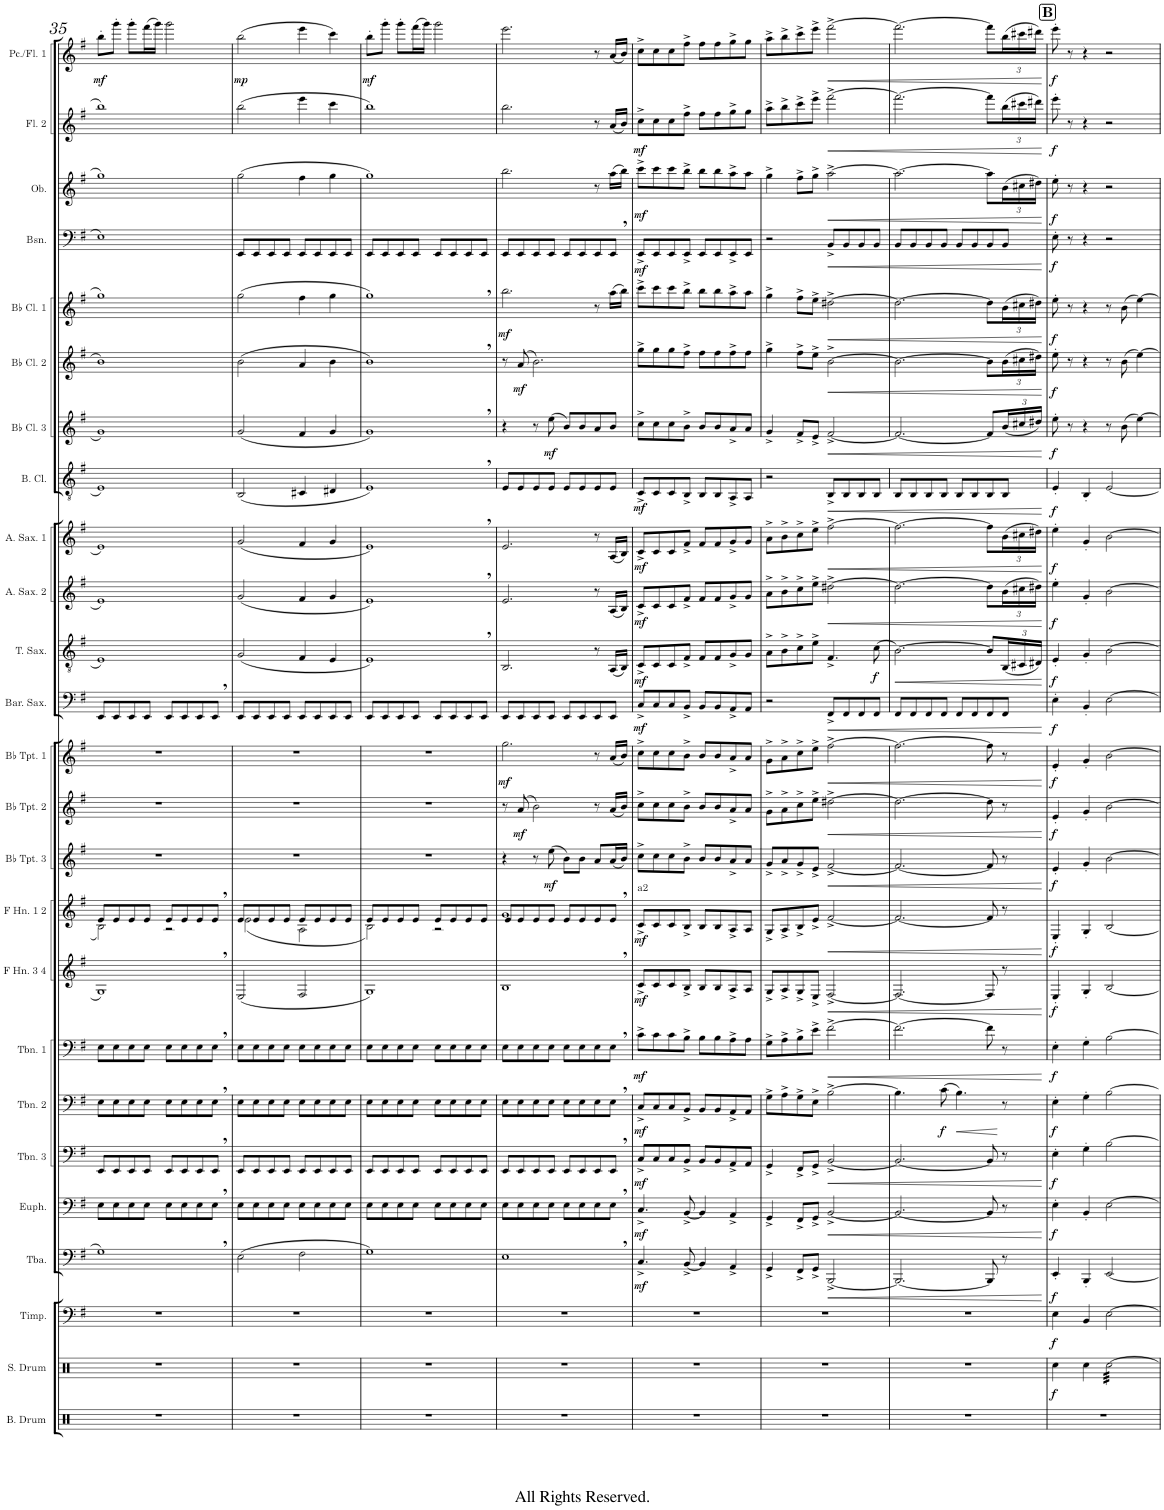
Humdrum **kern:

**kern	**kern	**dynam	**kern	**dynam	**kern	**dynam	**kern	**dynam	**kern	**dynam	**kern	**dynam	**kern	**dynam	**kern	**dynam	**kern	**dynam	**kern	**dynam	**kern	**dynam	**kern	**dynam	**kern	**dynam	**kern	**dynam	**kern	**dynam	**kern	**dynam	**kern	**dynam	**kern	**dynam	**kern	**dynam	**kern	**dynam	**kern	**dynam	**kern	**dynam	**kern	**dynam	**kern	**dynam
*part25	*part24	*part24	*part23	*part23	*part22	*part22	*part21	*part21	*part20	*part20	*part19	*part19	*part18	*part18	*part17	*part17	*part16	*part16	*part15	*part15	*part14	*part14	*part13	*part13	*part12	*part12	*part11	*part11	*part10	*part10	*part9	*part9	*part8	*part8	*part7	*part7	*part6	*part6	*part5	*part5	*part4	*part4	*part3	*part3	*part2	*part2	*part1	*part1
*staff25	*staff24	*staff24	*staff23	*staff23	*staff22	*staff22	*staff21	*staff21	*staff20	*staff20	*staff19	*staff19	*staff18	*staff18	*staff17	*staff17	*staff16	*staff16	*staff15	*staff15	*staff14	*staff14	*staff13	*staff13	*staff12	*staff12	*staff11	*staff11	*staff10	*staff10	*staff9	*staff9	*staff8	*staff8	*staff7	*staff7	*staff6	*staff6	*staff5	*staff5	*staff4	*staff4	*staff3	*staff3	*staff2	*staff2	*staff1	*staff1
*I"Concert Bass Drum	*I"Concert Snare Drum	*	*I"Timpani	*	*I"Tuba	*	*I"Euphonium	*	*I"Trombone 3	*	*I"Trombone 2	*	*I"Trombone 1	*	*I"F Horn 3 &amp; 4	*	*I"F Horn 1 &amp; 2	*	*I"Bb Trumpet 3	*	*I"Bb Trumpet 2	*	*I"Bb Trumpet 1	*	*I"Baritone Saxophone	*	*I"Tenor Saxophone	*	*I"Alto Saxophone 2	*	*I"Alto Saxophone 1	*	*I"Bass Clarinet	*	*I"Bb Clarinet 3	*	*I"Bb Clarinet 2	*	*I"Bb Clarinet 1	*	*I"Bassoon	*	*I"Oboe	*	*I"Flute 2	*	*I"Piccolo/Flute 1	*
*I'B. Drum	*I'S. Drum	*	*I'Timp.	*	*I'Tba.	*	*I'Euph.	*	*I'Tbn. 3	*	*I'Tbn. 2	*	*I'Tbn. 1	*	*I'F Hn. 3 4	*	*I'F Hn. 1 2	*	*I'Bb Tpt. 3	*	*I'Bb Tpt. 2	*	*I'Bb Tpt. 1	*	*I'Bar. Sax.	*	*I'T. Sax.	*	*I'A. Sax. 2	*	*I'A. Sax. 1	*	*I'B. Cl.	*	*I'Bb Cl. 3	*	*I'Bb Cl. 2	*	*I'Bb Cl. 1	*	*I'Bsn.	*	*I'Ob.	*	*I'Fl. 2	*	*I'Pc./Fl. 1	*
!!LO:PB:g=z
*clefX	*clefX	*	*clefF4	*	*clefF4	*	*clefF4	*	*clefF4	*	*clefF4	*	*clefF4	*	*clefG2	*	*clefG2	*	*clefG2	*	*clefG2	*	*clefG2	*	*clefF4	*	*clefGv2	*	*clefG2	*	*clefG2	*	*clefGv2	*	*clefG2	*	*clefG2	*	*clefG2	*	*clefF4	*	*clefG2	*	*clefG2	*	*clefG2	*
*	*	*	*	*	*	*	*	*	*	*	*	*	*	*	*ITrd4c7	*	*ITrd4c7	*	*ITrd1c2	*	*ITrd1c2	*	*ITrd1c2	*	*ITrd12c21	*	*ITrd8c14	*	*ITrd5c9	*	*ITrd5c9	*	*ITrd8c14	*	*ITrd1c2	*	*ITrd1c2	*	*ITrd1c2	*	*	*	*	*	*	*	*	*
*k[]	*k[]	*	*k[f#]	*	*k[f#]	*	*k[f#]	*	*k[f#]	*	*k[f#]	*	*k[f#]	*	*k[f#]	*	*k[f#]	*	*k[f#]	*	*k[f#]	*	*k[f#]	*	*k[f#]	*	*k[f#]	*	*k[f#]	*	*k[f#]	*	*k[f#]	*	*k[f#]	*	*k[f#]	*	*k[f#]	*	*k[f#]	*	*k[f#]	*	*k[f#]	*	*k[f#]	*
*M4/4	*M4/4	*	*M4/4	*	*M4/4	*	*M4/4	*	*M4/4	*	*M4/4	*	*M4/4	*	*M4/4	*	*M4/4	*	*M4/4	*	*M4/4	*	*M4/4	*	*M4/4	*	*M4/4	*	*M4/4	*	*M4/4	*	*M4/4	*	*M4/4	*	*M4/4	*	*M4/4	*	*M4/4	*	*M4/4	*	*M4/4	*	*M4/4	*
=35	=35	=35	=35	=35	=35	=35	=35	=35	=35	=35	=35	=35	=35	=35	=35	=35	=35	=35	=35	=35	=35	=35	=35	=35	=35	=35	=35	=35	=35	=35	=35	=35	=35	=35	=35	=35	=35	=35	=35	=35	=35	=35	=35	=35	=35	=35	=35	=35
*	*	*	*	*	*	*	*	*	*	*	*	*	*	*	*	*	*^	*	*	*	*	*	*	*	*	*	*	*	*	*	*	*	*	*	*	*	*	*	*	*	*	*	*	*	*	*	*	*
!	!	!	!	!	!	!	!	!	!	!	!	!	!	!	!	!	!	!	!	!	!	!	!	!	!	!	!	!	!	!	!	!	!	!	!	!	!	!	!	!	!	!	!	!	!	!	!	!	!LO:DY:b
1r	1r	.	1r	.	1G,	.	8E\L	.	8EE/L	.	8E\L	.	8E\L	.	1G,	.	8e/L	2B\	.	1r	.	1r	.	1r	.	8EE/L	.	1E	.	1e	.	1e	.	1E	.	1g	.	1b	.	1gg	.	1E	.	1gg	.	1bb	.	8bb'\L	mf
.	.	.	.	.	.	.	8E\	.	8EE/	.	8E\	.	8E\	.	.	.	8e/	.	.	.	.	.	.	.	.	8EE/	.	.	.	.	.	.	.	.	.	.	.	.	.	.	.	.	.	.	.	.	.	8ggg'\J	.
.	.	.	.	.	.	.	8E\	.	8EE/	.	8E\	.	8E\	.	.	.	8e/	.	.	.	.	.	.	.	.	8EE/	.	.	.	.	.	.	.	.	.	.	.	.	.	.	.	.	.	.	.	.	.	8ggg'\L	.
.	.	.	.	.	.	.	8E\J	.	8EE/J	.	8E\J	.	8E\J	.	.	.	8e/J	.	.	.	.	.	.	.	.	8EE/J	.	.	.	.	.	.	.	.	.	.	.	.	.	.	.	.	.	.	.	.	.	(16fff#\L	.
.	.	.	.	.	.	.	.	.	.	.	.	.	.	.	.	.	.	.	.	.	.	.	.	.	.	.	.	.	.	.	.	.	.	.	.	.	.	.	.	.	.	.	.	.	.	.	.	16ggg\JJ)	.
.	.	.	.	.	.	.	8E\L	.	8EE/L	.	8E\L	.	8E\L	.	.	.	8e/L	2r	.	.	.	.	.	.	.	8EE/L	.	.	.	.	.	.	.	.	.	.	.	.	.	.	.	.	.	.	.	.	.	2ggg\	.
.	.	.	.	.	.	.	8E\	.	8EE/	.	8E\	.	8E\	.	.	.	8e/	.	.	.	.	.	.	.	.	8EE/	.	.	.	.	.	.	.	.	.	.	.	.	.	.	.	.	.	.	.	.	.	.	.
.	.	.	.	.	.	.	8E\	.	8EE/	.	8E\	.	8E\	.	.	.	8e/	.	.	.	.	.	.	.	.	8EE/	.	.	.	.	.	.	.	.	.	.	.	.	.	.	.	.	.	.	.	.	.	.	.
.	.	.	.	.	.	.	8E,\J	.	8EE,/J	.	8E,\J	.	8E,\J	.	.	.	8e,/J	.	.	.	.	.	.	.	.	8EE,/J	.	.	.	.	.	.	.	.	.	.	.	.	.	.	.	.	.	.	.	.	.	.	.
=36	=36	=36	=36	=36	=36	=36	=36	=36	=36	=36	=36	=36	=36	=36	=36	=36	=36	=36	=36	=36	=36	=36	=36	=36	=36	=36	=36	=36	=36	=36	=36	=36	=36	=36	=36	=36	=36	=36	=36	=36	=36	=36	=36	=36	=36	=36	=36	=36	=36
!	!	!	!	!	!	!	!	!	!	!	!	!	!	!	!	!	!	!	!	!	!	!	!	!	!	!	!	!	!	!	!	!	!	!	!	!	!	!	!	!	!	!	!	!	!	!	!	!	!LO:DY:b
1r	1r	.	1r	.	(2E\	.	8E\L	.	8EE/L	.	8E\L	.	8E\L	.	(2E/	.	8e/L	(2e\	.	1r	.	1r	.	1r	.	8EE/L	.	(2G/	.	(2g/	.	(2g/	.	(2BB/	.	(2g/	.	(2b\	.	(2gg\	.	8EE/L	.	(2gg\	.	(2bb\	.	(2bb\	mp
.	.	.	.	.	.	.	8E\	.	8EE/	.	8E\	.	8E\	.	.	.	8e/	.	.	.	.	.	.	.	.	8EE/	.	.	.	.	.	.	.	.	.	.	.	.	.	.	.	8EE/	.	.	.	.	.	.	.
.	.	.	.	.	.	.	8E\	.	8EE/	.	8E\	.	8E\	.	.	.	8e/	.	.	.	.	.	.	.	.	8EE/	.	.	.	.	.	.	.	.	.	.	.	.	.	.	.	8EE/	.	.	.	.	.	.	.
.	.	.	.	.	.	.	8E\J	.	8EE/J	.	8E\J	.	8E\J	.	.	.	8e/J	.	.	.	.	.	.	.	.	8EE/J	.	.	.	.	.	.	.	.	.	.	.	.	.	.	.	8EE/J	.	.	.	.	.	.	.
.	.	.	.	.	2F#\	.	8E\L	.	8EE/L	.	8E\L	.	8E\L	.	2F#/	.	8e/L	2A\	.	.	.	.	.	.	.	8EE/L	.	4F#/	.	4f#/	.	4f#/	.	4C#X/	.	4f#/	.	4a/	.	4ff#\	.	8EE/L	.	4ff#\	.	4eee\	.	4eee\	.
.	.	.	.	.	.	.	8E\	.	8EE/	.	8E\	.	8E\	.	.	.	8e/	.	.	.	.	.	.	.	.	8EE/	.	.	.	.	.	.	.	.	.	.	.	.	.	.	.	8EE/	.	.	.	.	.	.	.
.	.	.	.	.	.	.	8E\	.	8EE/	.	8E\	.	8E\	.	.	.	8e/	.	.	.	.	.	.	.	.	8EE/	.	4E/	.	4g/	.	4g/	.	4D#X/	.	4g/	.	4b\	.	4gg\	.	8EE/	.	4gg\	.	4ccc\	.	4ccc\)	.
.	.	.	.	.	.	.	8E\J	.	8EE/J	.	8E\J	.	8E\J	.	.	.	8e/J	.	.	.	.	.	.	.	.	8EE/J	.	.	.	.	.	.	.	.	.	.	.	.	.	.	.	8EE/J	.	.	.	.	.	.	.
=37	=37	=37	=37	=37	=37	=37	=37	=37	=37	=37	=37	=37	=37	=37	=37	=37	=37	=37	=37	=37	=37	=37	=37	=37	=37	=37	=37	=37	=37	=37	=37	=37	=37	=37	=37	=37	=37	=37	=37	=37	=37	=37	=37	=37	=37	=37	=37	=37	=37
!	!	!	!	!	!	!	!	!	!	!	!	!	!	!	!	!	!	!	!	!	!	!	!	!	!	!	!	!	!	!	!	!	!	!	!	!	!	!	!	!	!	!	!	!	!	!	!	!	!LO:DY:b
1r	1r	.	1r	.	1G)	.	8E\L	.	8EE/L	.	8E\L	.	8E\L	.	1G)	.	8e/L	2B\)	.	1r	.	1r	.	1r	.	8EE/L	.	1E,)	.	1e,)	.	1e,)	.	1E,)	.	1g,)	.	1b,)	.	1gg,)	.	8EE/L	.	1gg)	.	1bb)	.	8bb'\L	mf
.	.	.	.	.	.	.	8E\	.	8EE/	.	8E\	.	8E\	.	.	.	8e/	.	.	.	.	.	.	.	.	8EE/	.	.	.	.	.	.	.	.	.	.	.	.	.	.	.	8EE/	.	.	.	.	.	8ggg'\J	.
.	.	.	.	.	.	.	8E\	.	8EE/	.	8E\	.	8E\	.	.	.	8e/	.	.	.	.	.	.	.	.	8EE/	.	.	.	.	.	.	.	.	.	.	.	.	.	.	.	8EE/	.	.	.	.	.	8ggg'\L	.
.	.	.	.	.	.	.	8E\J	.	8EE/J	.	8E\J	.	8E\J	.	.	.	8e/J	.	.	.	.	.	.	.	.	8EE/J	.	.	.	.	.	.	.	.	.	.	.	.	.	.	.	8EE/J	.	.	.	.	.	(16fff#\L	.
.	.	.	.	.	.	.	.	.	.	.	.	.	.	.	.	.	.	.	.	.	.	.	.	.	.	.	.	.	.	.	.	.	.	.	.	.	.	.	.	.	.	.	.	.	.	.	.	16ggg\JJ)	.
.	.	.	.	.	.	.	8E\L	.	8EE/L	.	8E\L	.	8E\L	.	.	.	8e/L	2r	.	.	.	.	.	.	.	8EE/L	.	.	.	.	.	.	.	.	.	.	.	.	.	.	.	8EE/L	.	.	.	.	.	2ggg\	.
.	.	.	.	.	.	.	8E\	.	8EE/	.	8E\	.	8E\	.	.	.	8e/	.	.	.	.	.	.	.	.	8EE/	.	.	.	.	.	.	.	.	.	.	.	.	.	.	.	8EE/	.	.	.	.	.	.	.
.	.	.	.	.	.	.	8E\	.	8EE/	.	8E\	.	8E\	.	.	.	8e/	.	.	.	.	.	.	.	.	8EE/	.	.	.	.	.	.	.	.	.	.	.	.	.	.	.	8EE/	.	.	.	.	.	.	.
.	.	.	.	.	.	.	8E\J	.	8EE/J	.	8E\J	.	8E\J	.	.	.	8e/J	.	.	.	.	.	.	.	.	8EE/J	.	.	.	.	.	.	.	.	.	.	.	.	.	.	.	8EE/J	.	.	.	.	.	.	.
=38	=38	=38	=38	=38	=38	=38	=38	=38	=38	=38	=38	=38	=38	=38	=38	=38	=38	=38	=38	=38	=38	=38	=38	=38	=38	=38	=38	=38	=38	=38	=38	=38	=38	=38	=38	=38	=38	=38	=38	=38	=38	=38	=38	=38	=38	=38	=38	=38	=38
!	!	!	!	!	!	!	!	!	!	!	!	!	!	!	!	!	!	!	!	!	!	!	!	!	!LO:DY:b	!	!	!	!	!	!	!	!	!	!	!	!	!	!	!	!LO:DY:b	!	!	!	!	!	!	!	!
1r	1r	.	1r	.	1E,	.	8E\L	.	8EE/L	.	8E\L	.	8E\L	.	1B,	.	8e/L	1g	.	4r	.	8r	.	2.gg\	mf	8EE/L	.	2.BB/	.	2.e/	.	2.e/	.	8E/L	.	4r	.	8r	.	2.bb\	mf	8EE/L	.	2.bb\	.	2.bb\	.	2.eee\	.
!	!	!	!	!	!	!	!	!	!	!	!	!	!	!	!	!	!	!	!	!	!	!	!LO:DY:b	!	!	!	!	!	!	!	!	!	!	!	!	!	!	!	!LO:DY:b	!	!	!	!	!	!	!	!	!	!
.	.	.	.	.	.	.	8E\	.	8EE/	.	8E\	.	8E\	.	.	.	8e/	.	.	.	.	(8a/	mf	.	.	8EE/	.	.	.	.	.	.	.	8E/	.	.	.	(8a/	mf	.	.	8EE/	.	.	.	.	.	.	.
.	.	.	.	.	.	.	8E\	.	8EE/	.	8E\	.	8E\	.	.	.	8e/	.	.	8r	.	2b\)	.	.	.	8EE/	.	.	.	.	.	.	.	8E/	.	8r	.	2.b\)	.	.	.	8EE/	.	.	.	.	.	.	.
!	!	!	!	!	!	!	!	!	!	!	!	!	!	!	!	!	!	!	!	!	!LO:DY:b	!	!	!	!	!	!	!	!	!	!	!	!	!	!	!	!LO:DY:b	!	!	!	!	!	!	!	!	!	!	!	!
.	.	.	.	.	.	.	8E\J	.	8EE/J	.	8E\J	.	8E\J	.	.	.	8e/J	.	.	(8ee\	mf	.	.	.	.	8EE/J	.	.	.	.	.	.	.	8E/J	.	(8ee\	mf	.	.	.	.	8EE/J	.	.	.	.	.	.	.
.	.	.	.	.	.	.	8E\L	.	8EE/L	.	8E\L	.	8E\L	.	.	.	8e/L	.	.	8b\L)	.	.	.	.	.	8EE/L	.	.	.	.	.	.	.	8E/L	.	8b/L)	.	.	.	.	.	8EE/L	.	.	.	.	.	.	.
.	.	.	.	.	.	.	8E\	.	8EE/	.	8E\	.	8E\	.	.	.	8e/	.	.	8b\J	.	.	.	.	.	8EE/	.	.	.	.	.	.	.	8E/	.	8b/	.	.	.	.	.	8EE/	.	.	.	.	.	.	.
.	.	.	.	.	.	.	8E\	.	8EE/	.	8E\	.	8E\	.	.	.	8e/	.	.	8a/L	.	8r	.	8r	.	8EE/	.	8r	.	8r	.	8r	.	8E/	.	8a/	.	.	.	8r	.	8EE/	.	8r	.	8r	.	8r	.
.	.	.	.	.	.	.	8E,\J	.	8EE,/J	.	8E,\J	.	8E,\J	.	.	.	8e,/J	.	.	(16a/L	.	(16a/LL	.	(16a/LL	.	8EE/J	.	(16AA/LL	.	(16A/LL	.	(16A/LL	.	8E/J	.	8b/J	.	.	.	(16aa\LL	.	8EE,/J	.	(16aa\LL	.	(16a/LL	.	(16a/LL	.
.	.	.	.	.	.	.	.	.	.	.	.	.	.	.	.	.	.	.	.	16b/JJ)	.	16b/JJ)	.	16b/JJ)	.	.	.	16BB/JJ)	.	16B/JJ)	.	16B/JJ)	.	.	.	.	.	.	.	16bb\JJ)	.	.	.	16bb\JJ)	.	16b/JJ)	.	16b/JJ)	.
*	*	*	*	*	*	*	*	*	*	*	*	*	*	*	*	*	*v	*v	*	*	*	*	*	*	*	*	*	*	*	*	*	*	*	*	*	*	*	*	*	*	*	*	*	*	*	*	*	*	*
=39	=39	=39	=39	=39	=39	=39	=39	=39	=39	=39	=39	=39	=39	=39	=39	=39	=39	=39	=39	=39	=39	=39	=39	=39	=39	=39	=39	=39	=39	=39	=39	=39	=39	=39	=39	=39	=39	=39	=39	=39	=39	=39	=39	=39	=39	=39	=39	=39
!	!	!	!	!	!	!	!	!	!	!	!	!	!	!	!	!	!LO:TX:a:t=a2	!	!	!	!	!	!	!	!	!	!	!	!	!	!	!	!	!	!	!	!	!	!	!	!	!	!	!	!	!	!	!
!	!	!	!	!	!	!LO:DY:b	!	!LO:DY:b	!	!LO:DY:b	!	!LO:DY:b	!	!LO:DY:b	!	!LO:DY:b	!	!LO:DY:b	!	!	!	!	!	!	!	!LO:DY:b	!	!LO:DY:b	!	!LO:DY:b	!	!LO:DY:b	!	!LO:DY:b	!	!	!	!	!	!	!	!LO:DY:b	!	!LO:DY:b	!	!LO:DY:b	!	!
1r	1r	.	1r	.	4.C^/	mf	4.C^/	mf	8C^/L	mf	8C^/L	mf	8c^\L	mf	8c^/L	mf	8c^/L	mf	8cc^\L	.	8cc^\L	.	8cc^\L	.	8C^/L	mf	8C^/L	mf	8c^/L	mf	8c^/L	mf	8C^/L	mf	8cc^\L	.	8gg^\L	.	8ccc^\L	.	8EE^/L	mf	8ccc^\L	mf	8cc^\L	mf	8cc^\L	.
.	.	.	.	.	.	.	.	.	8C/	.	8C/	.	8c\	.	8c/	.	8c/	.	8cc\	.	8cc\	.	8cc\	.	8C/	.	8C/	.	8c/	.	8c/	.	8C/	.	8cc\	.	8gg\	.	8ccc\	.	8EE/	.	8ccc\	.	8cc\	.	8cc\	.
.	.	.	.	.	.	.	.	.	8C/	.	8C/	.	8c\	.	8c/	.	8c/	.	8cc\	.	8cc\	.	8cc\	.	8C/	.	8C/	.	8c/	.	8c/	.	8C/	.	8cc\	.	8gg\	.	8ccc\	.	8EE/	.	8ccc\	.	8cc\	.	8cc\	.
.	.	.	.	.	[8BB^/	.	[8BB^/	.	8BB^/J	.	8BB^/J	.	8B^\J	.	8B^/J	.	8B^/J	.	8b^\J	.	8b^\J	.	8b^\J	.	8BB^/J	.	8F#^/J	.	8f#^/J	.	8f#^/J	.	8BB^/J	.	8b^\J	.	8ff#^\J	.	8bb^\J	.	8EE^/J	.	8bb^\J	.	8ff#^\J	.	8ff#^\J	.
.	.	.	.	.	4BB/]	.	4BB/]	.	8BB/L	.	8BB/L	.	8B\L	.	8B/L	.	8B/L	.	8b/L	.	8b/L	.	8b/L	.	8BB/L	.	8F#/L	.	8f#/L	.	8f#/L	.	8BB/L	.	8b/L	.	8ff#\L	.	8bb\L	.	8EE/L	.	8bb\L	.	8ff#\L	.	8ff#\L	.
.	.	.	.	.	.	.	.	.	8BB/	.	8BB/	.	8B\	.	8B/	.	8B/	.	8b/	.	8b/	.	8b/	.	8BB/	.	8F#/	.	8f#/	.	8f#/	.	8BB/	.	8b/	.	8ff#\	.	8bb\	.	8EE/	.	8bb\	.	8ff#\	.	8ff#\	.
.	.	.	.	.	4AA^/	.	4AA^/	.	8AA^/	.	8AA^/	.	8A^\	.	8A^/	.	8A^/	.	8a^/	.	8a^/	.	8a^/	.	8AA^/	.	8G^/	.	8g^/	.	8g^/	.	8AA^/	.	8a^/	.	8ff#^\	.	8aa^\	.	8EE^/	.	8aa^\	.	8gg^\	.	8gg^\	.
.	.	.	.	.	.	.	.	.	8AA/J	.	8AA/J	.	8A\J	.	8A/J	.	8A/J	.	8a/J	.	8a/J	.	8a/J	.	8AA/J	.	8G/J	.	8g/J	.	8g/J	.	8AA/J	.	8a/J	.	8ff#\J	.	8aa\J	.	8EE/J	.	8aa\J	.	8gg\J	.	8gg\J	.
=40	=40	=40	=40	=40	=40	=40	=40	=40	=40	=40	=40	=40	=40	=40	=40	=40	=40	=40	=40	=40	=40	=40	=40	=40	=40	=40	=40	=40	=40	=40	=40	=40	=40	=40	=40	=40	=40	=40	=40	=40	=40	=40	=40	=40	=40	=40	=40	=40
1r	1r	.	1r	.	4GG^/	.	4GG^/	.	4GG^/	.	8G^\L	.	8G^\L	.	8G^/L	.	8G^/L	.	8g^/L	.	8g^\L	.	8g^\L	.	2r	.	8A^\L	.	8a^\L	.	8a^\L	.	2r	.	4g^/	.	4gg^\	.	4gg^\	.	2r	.	4gg^\	.	8aa^\L	.	8aa^\L	.
.	.	.	.	.	.	.	.	.	.	.	8A^\	.	8A^\	.	8A^/	.	8A^/	.	8a^/	.	8a^\	.	8a^\	.	.	.	8B^\	.	8b^\	.	8b^\	.	.	.	.	.	.	.	.	.	.	.	.	.	8bb^\	.	8bb^\	.
.	.	.	.	.	8FF#^/L	.	8FF#^/L	.	8FF#^/L	.	8G^\	.	8B^\	.	8G^/	.	8B^/	.	8g^/	.	8cc^\	.	8cc^\	.	.	.	8c^\	.	8cc^\	.	8cc^\	.	.	.	8f#^/L	.	8ff#^\L	.	8ff#^\L	.	.	.	8ff#^\L	.	8ccc^\	.	8ccc^\	.
.	.	.	.	.	8GG^/J	.	8GG^/J	.	8GG^/J	.	8E^\J	.	8e^\J	.	8E^/J	.	8e^/J	.	8e^/J	.	8ee^\J	.	8ee^\J	.	.	.	8e^\J	.	8ee^\J	.	8ee^\J	.	.	.	8e^/J	.	8ee^\J	.	8ee^\J	.	.	.	8gg^\J	.	8eee^\J	.	8eee^\J	.
!	!	!	!	!	!	!LO:HP:b	!	!LO:HP:b	!	!LO:HP:b	!	!	!	!LO:HP:b	!	!LO:HP:b	!	!LO:HP:b	!	!LO:HP:b	!	!LO:HP:b	!	!LO:HP:b	!	!LO:HP:b	!	!	!	!LO:HP:b	!	!LO:HP:b	!	!LO:HP:b	!	!LO:HP:b	!	!LO:HP:b	!	!LO:HP:b	!	!LO:HP:b	!	!LO:HP:b	!	!LO:HP:b	!	!LO:HP:b
.	.	.	.	.	[2BBB^/	<	[2BB^/	<	[2BB^/	<	[2B^\	.	[2f#^\	<	[2F#^/	<	[2f#^/	<	[2f#^/	<	[2dd#X^\	<	[2ff#^\	<	8FF#^/L	<	4.F#^/	.	[2dd#X^\	<	[2ff#^\	<	8BB^/L	<	[2f#^/	<	[2b^\	<	[2dd#X^\	<	8BB^/L	<	[2aa^\	<	[2fff#^\	<	[2fff#^\	<
.	.	.	.	.	.	.	.	.	.	.	.	.	.	.	.	.	.	.	.	.	.	.	.	.	8FF#/	.	.	.	.	.	.	.	8BB/	.	.	.	.	.	.	.	8BB/	.	.	.	.	.	.	.
.	.	.	.	.	.	.	.	.	.	.	.	.	.	.	.	.	.	.	.	.	.	.	.	.	8FF#/	.	.	.	.	.	.	.	8BB/	.	.	.	.	.	.	.	8BB/	.	.	.	.	.	.	.
!	!	!	!	!	!	!	!	!	!	!	!	!	!	!	!	!	!	!	!	!	!	!	!	!	!	!	!	!LO:DY:b	!	!	!	!	!	!	!	!	!	!	!	!	!	!	!	!	!	!	!	!
.	.	.	.	.	.	.	.	.	.	.	.	.	.	.	.	.	.	.	.	.	.	.	.	.	8FF#/J	.	(8c\	f	.	.	.	.	8BB/J	.	.	.	.	.	.	.	8BB/J	.	.	.	.	.	.	.
=41	=41	=41	=41	=41	=41	=41	=41	=41	=41	=41	=41	=41	=41	=41	=41	=41	=41	=41	=41	=41	=41	=41	=41	=41	=41	=41	=41	=41	=41	=41	=41	=41	=41	=41	=41	=41	=41	=41	=41	=41	=41	=41	=41	=41	=41	=41	=41	=41
!	!	!	!	!	!	!	!	!	!	!	!	!	!	!	!	!	!	!	!	!	!	!	!	!	!	!	!	!LO:HP:b	!	!	!	!	!	!	!	!	!	!	!	!	!	!	!	!	!	!	!	!
1r	1r	.	1r	.	2.BBB/_	.	2.BB/_	.	2.BB/_	.	4.B\]	.	2.f#\_	.	2.F#/_	.	2.f#/_	.	2.f#/_	.	2.dd#\_	.	2.ff#\_	.	8FF#/L	.	[2.B\)	<	2.dd#\_	.	2.ff#\_	.	8BB/L	.	2.f#/_	.	2.b\_	.	2.dd#\_	.	8BB/L	.	2.aa\_	.	2.fff#\_	.	2.fff#\_	.
.	.	.	.	.	.	.	.	.	.	.	.	.	.	.	.	.	.	.	.	.	.	.	.	.	8FF#/	.	.	.	.	.	.	.	8BB/	.	.	.	.	.	.	.	8BB/	.	.	.	.	.	.	.
.	.	.	.	.	.	.	.	.	.	.	.	.	.	.	.	.	.	.	.	.	.	.	.	.	8FF#/	.	.	.	.	.	.	.	8BB/	.	.	.	.	.	.	.	8BB/	.	.	.	.	.	.	.
!	!	!	!	!	!	!	!	!	!	!	!	!LO:DY:b	!	!	!	!	!	!	!	!	!	!	!	!	!	!	!	!	!	!	!	!	!	!	!	!	!	!	!	!	!	!	!	!	!	!	!	!
.	.	.	.	.	.	.	.	.	.	.	(8c\	f	.	.	.	.	.	.	.	.	.	.	.	.	8FF#/J	.	.	.	.	.	.	.	8BB/J	.	.	.	.	.	.	.	8BB/J	.	.	.	.	.	.	.
!	!	!	!	!	!	!	!	!	!	!	!	!LO:HP:b	!	!	!	!	!	!	!	!	!	!	!	!	!	!	!	!	!	!	!	!	!	!	!	!	!	!	!	!	!	!	!	!	!	!	!	!
.	.	.	.	.	.	.	.	.	.	.	4.B\)	<	.	.	.	.	.	.	.	.	.	.	.	.	8FF#/L	.	.	.	.	.	.	.	8BB/L	.	.	.	.	.	.	.	8BB/L	.	.	.	.	.	.	.
.	.	.	.	.	.	.	.	.	.	.	.	.	.	.	.	.	.	.	.	.	.	.	.	.	8FF#/	.	.	.	.	.	.	.	8BB/	.	.	.	.	.	.	.	8BB/	.	.	.	.	.	.	.
.	.	.	.	.	8BBB/]	.	8BB/]	.	8BB/]	.	.	.	8f#\]	.	8F#/]	.	8f#/]	.	8f#/]	.	8dd#\]	.	8ff#\]	.	8FF#/	.	8B/L]	.	8dd#\L]	.	8ff#\L]	.	8BB/	.	8f#/L]	.	8b\L]	.	8dd#\L]	.	8BB/	.	8aa\L]	.	8fff#\L]	.	8fff#\L]	.
*	*	*	*	*	*	*	*	*	*	*	*	*	*	*	*	*	*	*	*	*	*	*	*	*	*	*	*Xbrackettup	*	*Xbrackettup	*	*Xbrackettup	*	*	*	*Xbrackettup	*	*Xbrackettup	*	*Xbrackettup	*	*	*	*Xbrackettup	*	*Xbrackettup	*	*Xbrackettup	*
.	.	.	.	.	8r	.	8r	.	8r	.	8r	[	8r	.	8r	.	8r	.	8r	.	8r	.	8r	.	8FF#/J	.	(24BB/L	.	(24b\L	.	(24b\L	.	8BB/J	.	(24b/L	.	(24b\L	.	(24b\L	.	8BB/J	.	(24b\L	.	(24bb\L	.	(24bb\L	.
.	.	.	.	.	.	.	.	.	.	.	.	.	.	.	.	.	.	.	.	.	.	.	.	.	.	.	24C#X/	.	24cc#X\	.	24cc#X\	.	.	.	24cc#X/	.	24cc#X\	.	24cc#X\	.	.	.	24cc#X\	.	24ccc#X\	.	24ccc#X\	.
.	.	.	.	.	.	.	.	.	.	.	.	.	.	.	.	.	.	.	.	.	.	.	.	.	.	.	24D#X/JJ)	.	24dd#X\JJ)	.	24dd#X\JJ)	.	.	.	24dd#X/JJ)	.	24dd#X\JJ)	.	24dd#X\JJ)	.	.	.	24dd#X\JJ)	.	24ddd#X\JJ)	.	24ddd#X\JJ)	.
.	.	.	.	.	.	[	.	[	.	[	.	.	.	[	.	[	.	[	.	[	.	[	.	[	.	[	.	[	.	[	.	[	.	[	.	[	.	[	.	[	.	[	.	[	.	[	.	[
!!LO:REH:place=s1:a:B:cj:fs=14:t=B
=42	=42	=42	=42	=42	=42	=42	=42	=42	=42	=42	=42	=42	=42	=42	=42	=42	=42	=42	=42	=42	=42	=42	=42	=42	=42	=42	=42	=42	=42	=42	=42	=42	=42	=42	=42	=42	=42	=42	=42	=42	=42	=42	=42	=42	=42	=42	=42	=42
!	!	!LO:DY:b	!	!LO:DY:b	!	!LO:DY:b	!	!LO:DY:b	!	!LO:DY:b	!	!LO:DY:b	!	!LO:DY:b	!	!LO:DY:b	!	!LO:DY:b	!	!LO:DY:b	!	!LO:DY:b	!	!LO:DY:b	!	!LO:DY:b	!	!LO:DY:b	!	!LO:DY:b	!	!LO:DY:b	!	!LO:DY:b	!	!LO:DY:b	!	!LO:DY:b	!	!LO:DY:b	!	!LO:DY:b	!	!LO:DY:b	!	!LO:DY:b	!	!LO:DY:b
1r	4Rcc\	f	4E\	f	4EE'/	f	4E'\	f	4E'\	f	4E'\	f	4E'\	f	4E'/	f	4E'/	f	4e'/	f	4e'/	f	4e'/	f	4E'\	f	4E'/	f	4ee'\	f	4ee'\	f	4E'/	f	8ee'\	f	8ee'\	f	8ee'\	f	8E'\	f	8ee'\	f	8eee'\	f	8eee'\	f
.	.	.	.	.	.	.	.	.	.	.	.	.	.	.	.	.	.	.	.	.	.	.	.	.	.	.	.	.	.	.	.	.	.	.	8r	.	8r	.	8r	.	8r	.	8r	.	8r	.	8r	.
.	4Rcc\	.	4BB/	.	4BBB'/	.	4BB'/	.	4G'\	.	4G'\	.	4G'\	.	4G'/	.	4G'/	.	4g'/	.	4g'/	.	4g'/	.	4BB'/	.	4G'/	.	4g'/	.	4g'/	.	4BB'/	.	4r	.	4r	.	4r	.	4r	.	4r	.	4r	.	4r	.
*	*tremolo	*	*	*	*	*	*	*	*	*	*	*	*	*	*	*	*	*	*	*	*	*	*	*	*	*	*	*	*	*	*	*	*	*	*	*	*	*	*	*	*	*	*	*	*	*	*	*
.	[32Rcc\LLL	.	[2E\	.	[2EE/	.	[2E\	.	[2B\	.	[2B\	.	[2B\	.	[2B/	.	[2B/	.	[2b\	.	[2b\	.	[2b\	.	[2E\	.	[2B\	.	[2b\	.	[2b\	.	[2E/	.	8r	.	8r	.	8r	.	2r	.	2r	.	2r	.	2r	.
.	32Rcc\	.	.	.	.	.	.	.	.	.	.	.	.	.	.	.	.	.	.	.	.	.	.	.	.	.	.	.	.	.	.	.	.	.	.	.	.	.	.	.	.	.	.	.	.	.	.	.
.	32Rcc\	.	.	.	.	.	.	.	.	.	.	.	.	.	.	.	.	.	.	.	.	.	.	.	.	.	.	.	.	.	.	.	.	.	.	.	.	.	.	.	.	.	.	.	.	.	.	.
.	32Rcc\	.	.	.	.	.	.	.	.	.	.	.	.	.	.	.	.	.	.	.	.	.	.	.	.	.	.	.	.	.	.	.	.	.	.	.	.	.	.	.	.	.	.	.	.	.	.	.
.	32Rcc\	.	.	.	.	.	.	.	.	.	.	.	.	.	.	.	.	.	.	.	.	.	.	.	.	.	.	.	.	.	.	.	.	.	(8b\	.	(8b\	.	(8b\	.	.	.	.	.	.	.	.	.
.	32Rcc\	.	.	.	.	.	.	.	.	.	.	.	.	.	.	.	.	.	.	.	.	.	.	.	.	.	.	.	.	.	.	.	.	.	.	.	.	.	.	.	.	.	.	.	.	.	.	.
.	32Rcc\	.	.	.	.	.	.	.	.	.	.	.	.	.	.	.	.	.	.	.	.	.	.	.	.	.	.	.	.	.	.	.	.	.	.	.	.	.	.	.	.	.	.	.	.	.	.	.
.	32Rcc\	.	.	.	.	.	.	.	.	.	.	.	.	.	.	.	.	.	.	.	.	.	.	.	.	.	.	.	.	.	.	.	.	.	.	.	.	.	.	.	.	.	.	.	.	.	.	.
.	32Rcc\	.	.	.	.	.	.	.	.	.	.	.	.	.	.	.	.	.	.	.	.	.	.	.	.	.	.	.	.	.	.	.	.	.	[4ee\)	.	[4ee\)	.	[4ee\)	.	.	.	.	.	.	.	.	.
.	32Rcc\	.	.	.	.	.	.	.	.	.	.	.	.	.	.	.	.	.	.	.	.	.	.	.	.	.	.	.	.	.	.	.	.	.	.	.	.	.	.	.	.	.	.	.	.	.	.	.
.	32Rcc\	.	.	.	.	.	.	.	.	.	.	.	.	.	.	.	.	.	.	.	.	.	.	.	.	.	.	.	.	.	.	.	.	.	.	.	.	.	.	.	.	.	.	.	.	.	.	.
.	32Rcc\	.	.	.	.	.	.	.	.	.	.	.	.	.	.	.	.	.	.	.	.	.	.	.	.	.	.	.	.	.	.	.	.	.	.	.	.	.	.	.	.	.	.	.	.	.	.	.
.	32Rcc\	.	.	.	.	.	.	.	.	.	.	.	.	.	.	.	.	.	.	.	.	.	.	.	.	.	.	.	.	.	.	.	.	.	.	.	.	.	.	.	.	.	.	.	.	.	.	.
.	32Rcc\	.	.	.	.	.	.	.	.	.	.	.	.	.	.	.	.	.	.	.	.	.	.	.	.	.	.	.	.	.	.	.	.	.	.	.	.	.	.	.	.	.	.	.	.	.	.	.
.	32Rcc\	.	.	.	.	.	.	.	.	.	.	.	.	.	.	.	.	.	.	.	.	.	.	.	.	.	.	.	.	.	.	.	.	.	.	.	.	.	.	.	.	.	.	.	.	.	.	.
.	32Rcc\JJJ	.	.	.	.	.	.	.	.	.	.	.	.	.	.	.	.	.	.	.	.	.	.	.	.	.	.	.	.	.	.	.	.	.	.	.	.	.	.	.	.	.	.	.	.	.	.	.
*	*Xtremolo	*	*	*	*	*	*	*	*	*	*	*	*	*	*	*	*	*	*	*	*	*	*	*	*	*	*	*	*	*	*	*	*	*	*	*	*	*	*	*	*	*	*	*	*	*	*	*
=	=	=	=	=	=	=	=	=	=	=	=	=	=	=	=	=	=	=	=	=	=	=	=	=	=	=	=	=	=	=	=	=	=	=	=	=	=	=	=	=	=	=	=	=	=	=	=	=
*-	*-	*-	*-	*-	*-	*-	*-	*-	*-	*-	*-	*-	*-	*-	*-	*-	*-	*-	*-	*-	*-	*-	*-	*-	*-	*-	*-	*-	*-	*-	*-	*-	*-	*-	*-	*-	*-	*-	*-	*-	*-	*-	*-	*-	*-	*-	*-	*-
